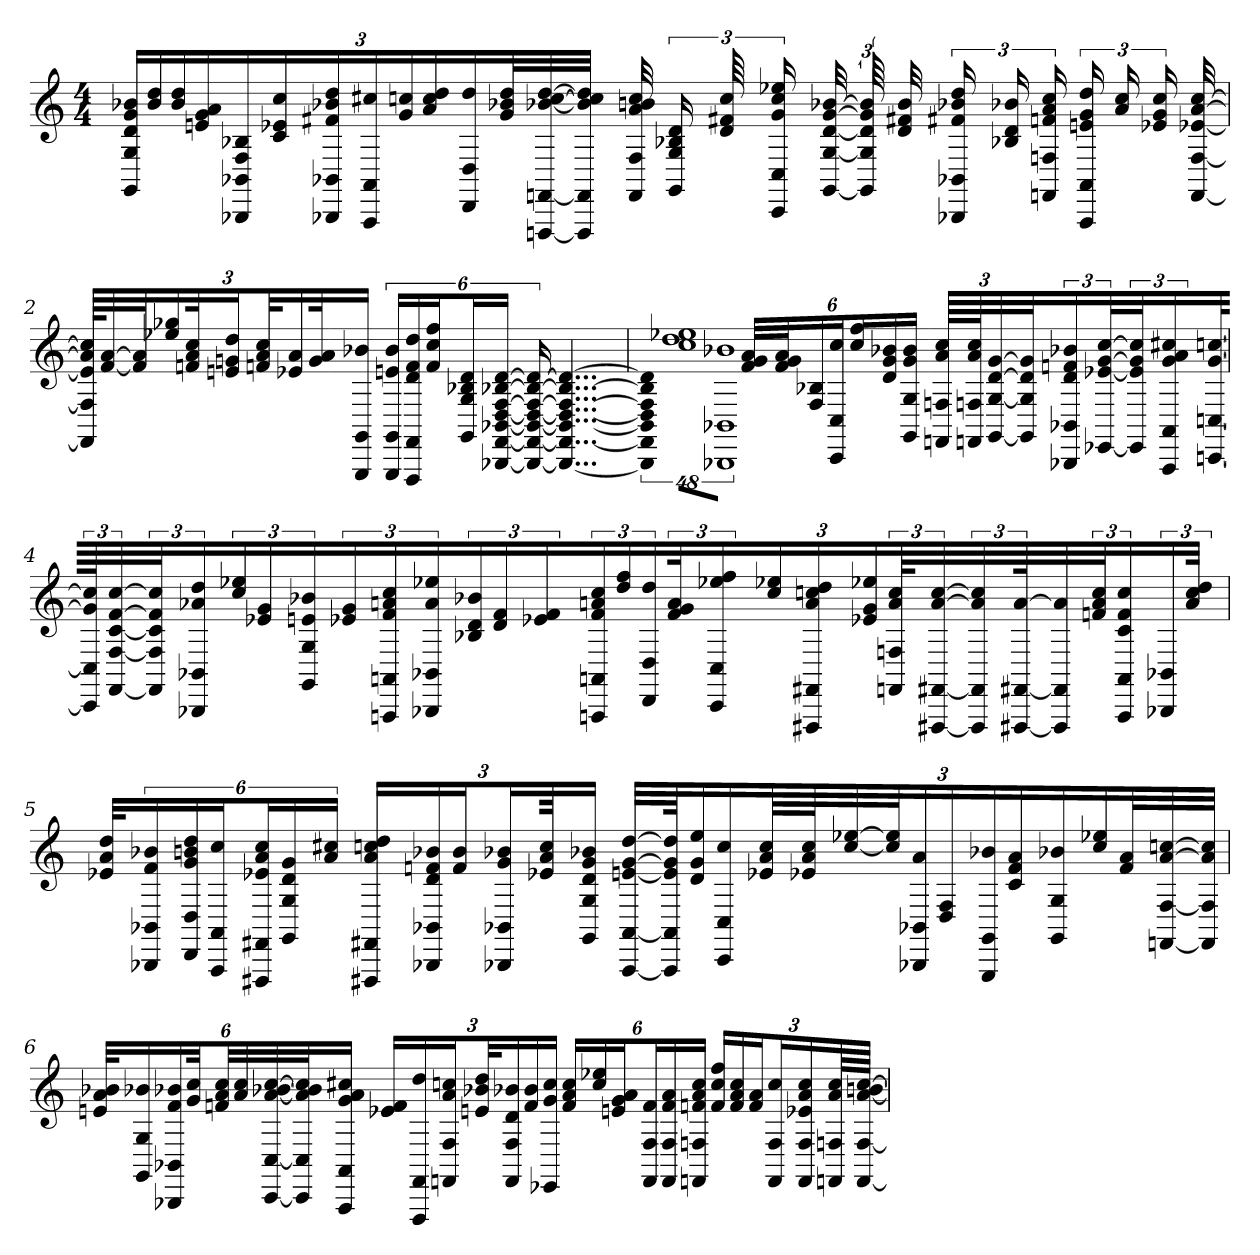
**kern
*part1
*staff1
*clefG2
*M4/4
*MM33
=1
24GG/ 24G 24d 24g 24b-XLL
24b-/ 24dd
24b-/ 24ddJ
24en/ 24g 24aL
24BBB-X/ 24BB-X 24F 24B-X
24c/ 24e-X 24ccJJ
24BBB-X/ 24BB-X 24f#X 24b-X 24ddLL
24AAA/ 24AA 24cc#X
24g/ 24ccnJ
24a/ 24cc 24ddL
24DD/ 24D 24dd
48g/ 48b-X 48ddK
[48FFFn/ [48FFn [48b-X [48cc [48ddJJ
48FFF/] 48FF] 48b-] 48cc] 48dd]JJ
32FF/ 32F 32a 32bn 32ccKLL
24GG/ 24G 24B-X 24d
96d/ 96f#X 96ccKK
24CC/ 24C 24g 24cc 24ee-XJ
[32GG/ [32G [32d [32g [32b-XL
96GG/] 96G] 96d] 96g] 96b-]L
32d/ 32f#X 32b-K
24BBB-X/ 24BB-X 24f#X 24b-X 24ddJJ
24B-X/ 24d 24b-XLL
24FFn/ 24Fn 24fn 24a 24cc
24AAA/ 24AA 24en 24g 24ddJ
24a/ 24ccL
24e-X/ 24g 24cc
[32FF/ [32F [32e-X [32a [32ccJJk
=2
96FF/] 96F] 96e-] 96a] 96cc]KLLL
[48f/ [48a
48f/] 48a]J
24ee-X/ 24gg-X
48fn/ 48a 48ccK
24en/ 24gn 24ddJ
48fn/ 48a 48ccKL
24e-X/ 24a
48g/ 48aK
24GGG/ 24GG 24b-XJJ
24GGG/ 24GG 24en 24b-LL
24FFF/ 24FF 24d 24f 24dd
24f/ 24cc 24ffJ
24GG/ 24G 24B-X 24dL
[24BBB-X/ [24FF [24BB-X [24D [24F [24B-X [24dJJ
24BBB-_ 24FF_ 24BB-_ 24D_ 24F_ 24B-_ 24d_
4...BBB-_ 4...FF_ 4...BB-_ 4...D_ 4...F_ 4...B-_ 4...d_
=3
96%43BBB-] 96%43FF] 96%43BB-] 96%43D] 96%43F] 96%43B-] 96%43d]
24cc\ 24dd 24ee-XLL
24BBB-X\ 24BB-X 24b-XJJ
48f/ 48g 48aLLL
48f/ 48g 48aJ
24F/ 24B-X
24CC/ 24C 24ccJ
24cc/ 24ffL
24d/ 24g 24b-X
24GG/ 24G 24g 24b-JJ
96FFn/ 96Fn 96a 96ccLLLL
96FFn/ 96Fn 96a 96ccJ
[48GG/ [48G [48d [48g
48GG/] 48G] 48d] 48g]J
24BBB-X/ 24BB-X 24d 24fn 24b-XJ
[48EE-X/ [48e-X [48g [48ccL
48EE-/] 48e-] 48g] 48cc]L
24AAA/ 24AA 24g 24a 24cc#X
[32CCn/ [32Cn [32g [32ccnJJk
=4
96CC/] 96C] 96g] 96cc]KLLL
[48FF/ [48F [48c [48f [48cc
48FF/] 48F] 48c] 48f] 48cc]J
24BBB-X/ 24BB-X 24a-X 24dd
24cc/ 24ee-XJ
24e-X/ 24gL
24GG/ 24G 24en 24b-X
24e-X/ 24gJJ
24AAAn/ 24AAn 24f 24an 24ccLL
24BBB-X/ 24BB-X 24a 24ee-X
24B-X/ 24d 24b-XJ
24d/ 24fL
24e-X/ 24f
24AAAn/ 24AAn 24f 24an 24ccJJ
24dd\ 24ffLL
24DD\ 24D 24dd
48f\ 48g 48aK
24CC\ 24C 24ee-X 24ffJ
24cc\ 24ee-XL
24FFF#X\ 24FF#X 24a 24ccn 24dd
24e-X\ 24g 24ee-XJJ
96FFn/ 96Fn 96a 96ccKKLL
[48FFF#X/ [48FF#X [48a [48cc
48FFF#/] 48FF#] 48a] 48cc]
[96FFF#X/ [96FF#X [96aJ
32FFF#/] 32FF#] 32a]J
48fn/ 48a 48ccKL
24AAA/ 24AA 24c 24f 24cc
24BBB-X/ 24BB-X
48a/ 48cc 48ddJJk
=5
32e-X/ 32a 32ddKLL
24BBB-X/ 24BB-X 24f 24b-X
24DD/ 24D 24g 24bn 24dd
24AAA/ 24AA 24ccJ
24FFF#X/ 24FF#X 24e-X 24a 24ccL
24GG/ 24G 24d 24g
24a/ 24cc#XJJ
24FFF#X/ 24FF#X 24a 24ccn 24ddLL
24BBB-X/ 24BB-X 24d 24fn 24b-X
24f/ 24b-J
24BBB-X/ 24BB-X 24g 24b-XL
96e-X/ 96a 96ccKK
24GG/ 24G 24d 24g 24b-XJJ
[32AAA/ [32AA [32en [32g [32ddLL
96AAA/] 96AA] 96e] 96g] 96dd]LL
24d/ 24g 24ee
24CC/ 24C 24ccJ
96e-X/ 96a 96ccLLL
96e-X/ 96a 96ccJ
[48cc/ [48ee-X
48cc/] 48ee-]J
24BBB-X/ 24BB-X 24a
24D/ 24FJJ
24GGG/ 24GG 24b-XLL
24c/ 24f 24a
24GG/ 24G 24b-XJ
24cc/ 24ee-XL
48f/ 48aK
[48FFn/ [48F [48a [48ccnJJ
48FF/] 48F] 48a] 48cc]JJ
=6
48en/ 48a 48b-XKLL
24GG/ 24G 24b-X
24BBB-X/ 24BB-X 24f 24b-X
48g/ 48ccJk
48fn/ 48a 48ccLL
48a/ 48cc
[48CC/ [48C [48a [48b-X [48cc
48CC/] 48C] 48a] 48b-] 48cc]J
24AAA/ 24AA 24g 24a 24cc#XJJ
24e-X/ 24fLL
24FFF/ 24FF 24dd
24FFn/ 24F 24a 24ccnJ
48en/ 48b-X 48ddKL
24FF/ 24F 24d 24b-X
24f/ 24b-
24EE-X/ 24g 24ccJJ
24f/ 24a 24ccLL
24cc/ 24ee-X
24en/ 24g 24aJ
24FF/ 24F 24fL
24FF/ 24F 24f 24a
24FFn/ 24Fn 24fn 24a 24ccJJ
24f/ 24cc 24ffLL
24f/ 24a 24cc
24f/ 24aJ
24FF/ 24F 24ccL
24FF/ 24F 24e-X 24a 24cc
96FFn/ 96Fn 96a 96ccLL
[96FF/ [96F [96a [96bn [96ccJJJJ
=
*-
